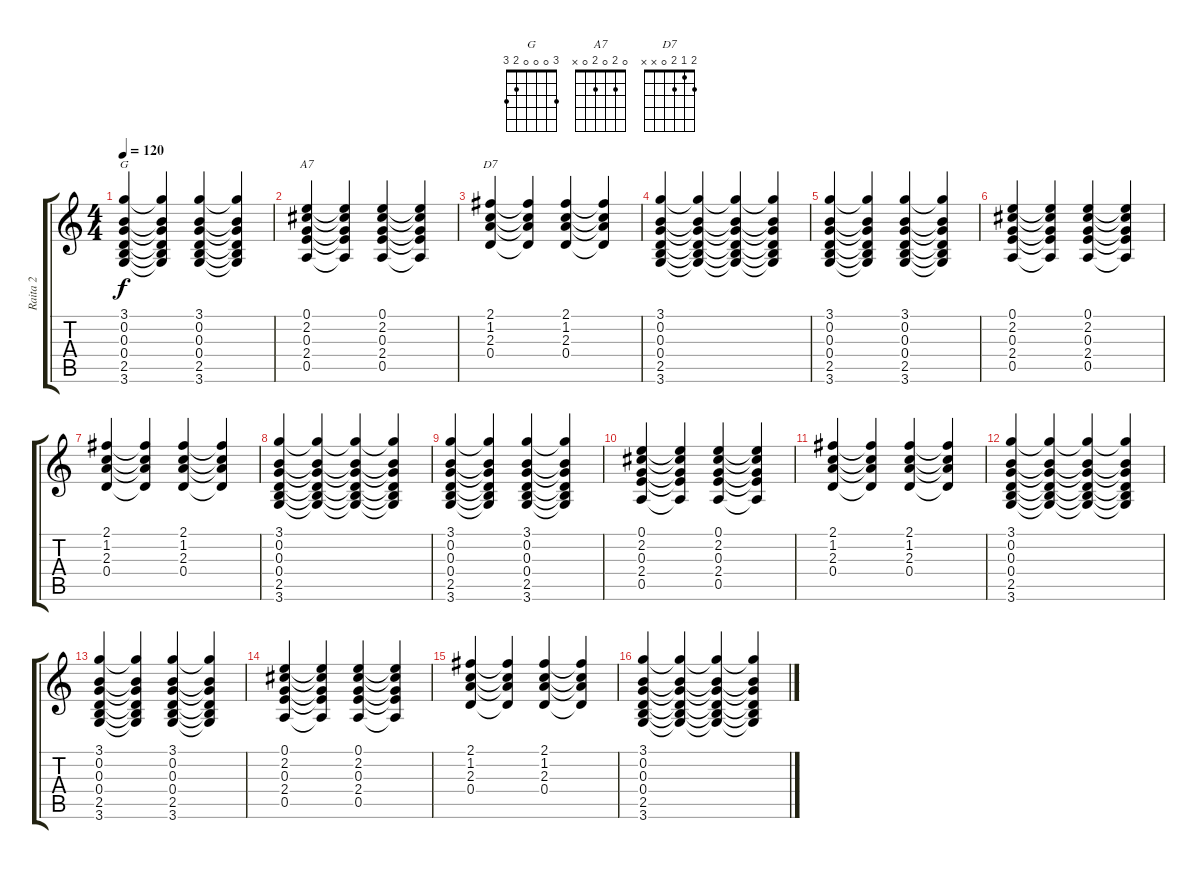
\track ("Raita 2" "Raita 2") {instrument acousticguitarnylon}
\staff {score tabs}
\tuning (E4 B3 G3 D3 A2 E2) {hide}
\chord ("G" 3 0 0 0 2 3)
\chord ("A7" 0 2 0 2 0 x)
\chord ("D7" 2 1 2 0 x x)
\ts (4 4)
\tempo 120
\clef g2
\ks c
(3.1 0.2 0.3 0.4 2.5 3.6).4{ch "G" dy f instrument acousticguitarnylon} (3.1{t} 0.2{t} 0.3{t} 0.4{t} 2.5{t} 3.6{t}).4 (3.1 0.2 0.3 0.4 2.5 3.6).4 (3.1{t} 0.2{t} 0.3{t} 0.4{t} 2.5{t} 3.6{t}).4 |
(0.1 2.2 0.3 2.4 0.5).4{ch "A7"} (0.1{t} 2.2{t} 0.3{t} 2.4{t} 0.5{t}).4 (0.1 2.2 0.3 2.4 0.5).4 (0.1{t} 2.2{t} 0.3{t} 2.4{t} 0.5{t}).4 |
(2.1 1.2 2.3 0.4).4{ch "D7"} (2.1{t} 1.2{t} 2.3{t} 0.4{t}).4 (2.1 1.2 2.3 0.4).4 (2.1{t} 1.2{t} 2.3{t} 0.4{t}).4 |
(3.1 0.2 0.3 0.4 2.5 3.6).4 (3.1{t} 0.2{t} 0.3{t} 0.4{t} 2.5{t} 3.6{t}).4 (3.1{t} 0.2{t} 0.3{t} 0.4{t} 2.5{t} 3.6{t}).4 (3.1{t} 0.2{t} 0.3{t} 0.4{t} 2.5{t} 3.6{t}).4 |
(3.1 0.2 0.3 0.4 2.5 3.6).4 (3.1{t} 0.2{t} 0.3{t} 0.4{t} 2.5{t} 3.6{t}).4 (3.1 0.2 0.3 0.4 2.5 3.6).4 (3.1{t} 0.2{t} 0.3{t} 0.4{t} 2.5{t} 3.6{t}).4 |
(0.1 2.2 0.3 2.4 0.5).4 (0.1{t} 2.2{t} 0.3{t} 2.4{t} 0.5{t}).4 (0.1 2.2 0.3 2.4 0.5).4 (0.1{t} 2.2{t} 0.3{t} 2.4{t} 0.5{t}).4 |
(2.1 1.2 2.3 0.4).4 (2.1{t} 1.2{t} 2.3{t} 0.4{t}).4 (2.1 1.2 2.3 0.4).4 (2.1{t} 1.2{t} 2.3{t} 0.4{t}).4 |
(3.1 0.2 0.3 0.4 2.5 3.6).4 (3.1{t} 0.2{t} 0.3{t} 0.4{t} 2.5{t} 3.6{t}).4 (3.1{t} 0.2{t} 0.3{t} 0.4{t} 2.5{t} 3.6{t}).4 (3.1{t} 0.2{t} 0.3{t} 0.4{t} 2.5{t} 3.6{t}).4 |
(3.1 0.2 0.3 0.4 2.5 3.6).4 (3.1{t} 0.2{t} 0.3{t} 0.4{t} 2.5{t} 3.6{t}).4 (3.1 0.2 0.3 0.4 2.5 3.6).4 (3.1{t} 0.2{t} 0.3{t} 0.4{t} 2.5{t} 3.6{t}).4 |
(0.1 2.2 0.3 2.4 0.5).4 (0.1{t} 2.2{t} 0.3{t} 2.4{t} 0.5{t}).4 (0.1 2.2 0.3 2.4 0.5).4 (0.1{t} 2.2{t} 0.3{t} 2.4{t} 0.5{t}).4 |
(2.1 1.2 2.3 0.4).4 (2.1{t} 1.2{t} 2.3{t} 0.4{t}).4 (2.1 1.2 2.3 0.4).4 (2.1{t} 1.2{t} 2.3{t} 0.4{t}).4 |
(3.1 0.2 0.3 0.4 2.5 3.6).4 (3.1{t} 0.2{t} 0.3{t} 0.4{t} 2.5{t} 3.6{t}).4 (3.1{t} 0.2{t} 0.3{t} 0.4{t} 2.5{t} 3.6{t}).4 (3.1{t} 0.2{t} 0.3{t} 0.4{t} 2.5{t} 3.6{t}).4 |
(3.1 0.2 0.3 0.4 2.5 3.6).4 (3.1{t} 0.2{t} 0.3{t} 0.4{t} 2.5{t} 3.6{t}).4 (3.1 0.2 0.3 0.4 2.5 3.6).4 (3.1{t} 0.2{t} 0.3{t} 0.4{t} 2.5{t} 3.6{t}).4 |
(0.1 2.2 0.3 2.4 0.5).4 (0.1{t} 2.2{t} 0.3{t} 2.4{t} 0.5{t}).4 (0.1 2.2 0.3 2.4 0.5).4 (0.1{t} 2.2{t} 0.3{t} 2.4{t} 0.5{t}).4 |
(2.1 1.2 2.3 0.4).4 (2.1{t} 1.2{t} 2.3{t} 0.4{t}).4 (2.1 1.2 2.3 0.4).4 (2.1{t} 1.2{t} 2.3{t} 0.4{t}).4 |
(3.1 0.2 0.3 0.4 2.5 3.6).4 (3.1{t} 0.2{t} 0.3{t} 0.4{t} 2.5{t} 3.6{t}).4 (3.1{t} 0.2{t} 0.3{t} 0.4{t} 2.5{t} 3.6{t}).4 (3.1{t} 0.2{t} 0.3{t} 0.4{t} 2.5{t} 3.6{t}).4
